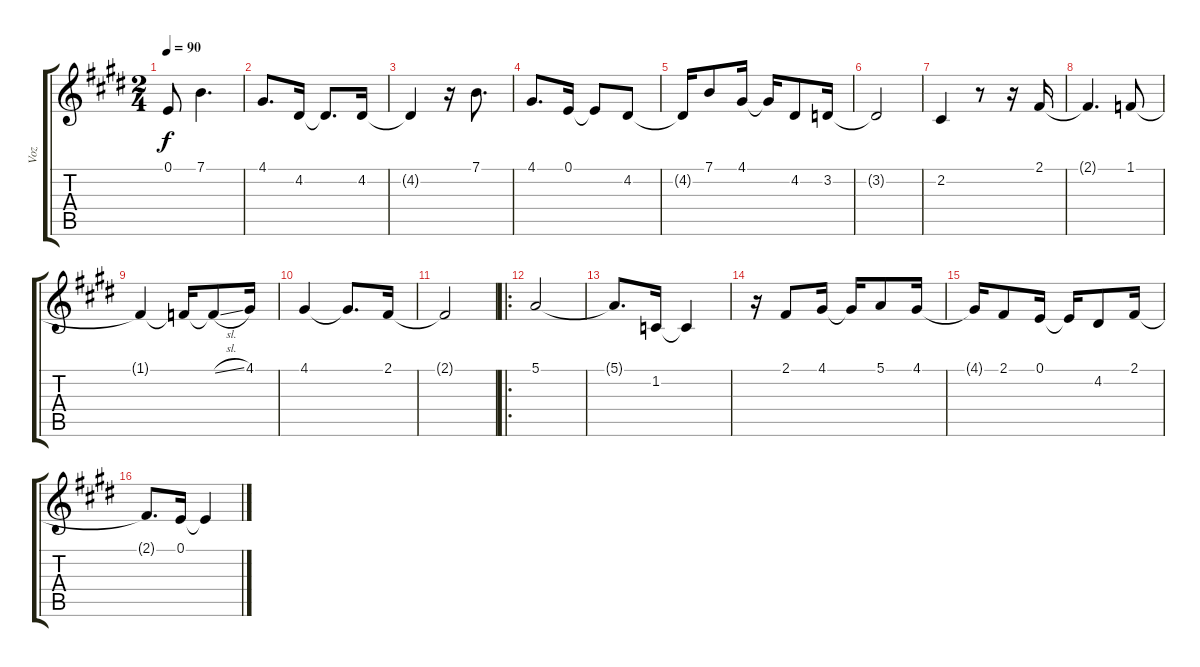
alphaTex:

\track ("Voz" "Voz") {instrument altosax}
\staff {score tabs}
\tuning (E4 B3 G3 D3 A2 E2) {hide}
\ts (2 4)
\tempo 90
\clef g2
\ks e
0.1{t}.8{dy f} 7.1.4{d} |
4.1.8{d} 4.2.16 4.2{t}.8{d} 4.2.16 |
4.2{t}.4 r.16 7.1.8{d} |
4.1.8{d} 0.1.16 0.1{t}.8 4.2.8 |
4.2{t}.16 7.1.8 4.1.16 4.1{t}.16 4.2.8 3.2.16 |
3.2{t}.2 |
2.2.4 r.8 r.16 2.1.16 |
2.1{t}.4{d} 1.1.8 |
1.1{t}.4 1.1{t}.16 1.1{sl t}.8 4.1.16 |
4.1.4 4.1{t}.8{d} 2.1.16 |
2.1{t}.2 |
\ro
5.1.2 |
5.1{t}.8{d} 1.2.16 1.2{t}.4 |
r.16 2.1.8 4.1.16 4.1{t}.16 5.1.8 4.1.16 |
4.1{t}.16 2.1.8 0.1.16 0.1{t}.16 4.2.8 2.1.16 |
2.1{t}.8{d} 0.1.16 0.1{t}.4
